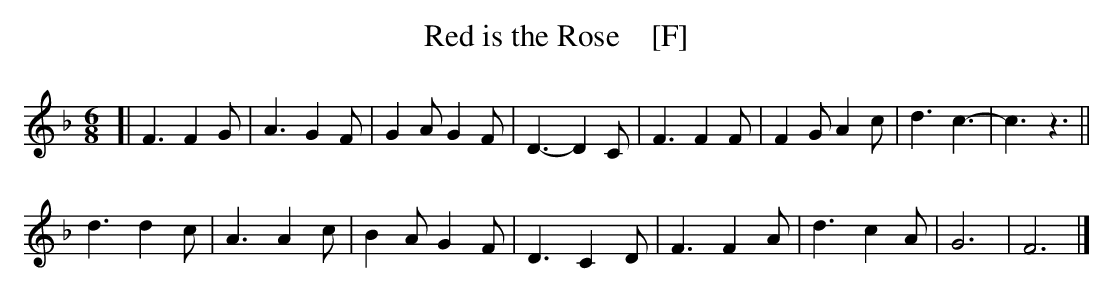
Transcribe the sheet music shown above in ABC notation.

X:1
T: Red is the Rose    [F]
M: 6/8
L: 1/4
K: F
[|\
F3/2 F G/2 | A3/2 G F/2 | G A/2 G F/2 | D3/2- D C/2- |\
F3/2 F F/2 | F G/2 A c/2 | d3/2 c3/2- | c3/2 z3/2 ||
d3/2 d c/2 | A3/2 A c/2 | B A/2 G F/2 | D3/2 C- D/2 |\
 F3/2 F A/2 | d3/2 c A/2 | G3 | F3 |]
